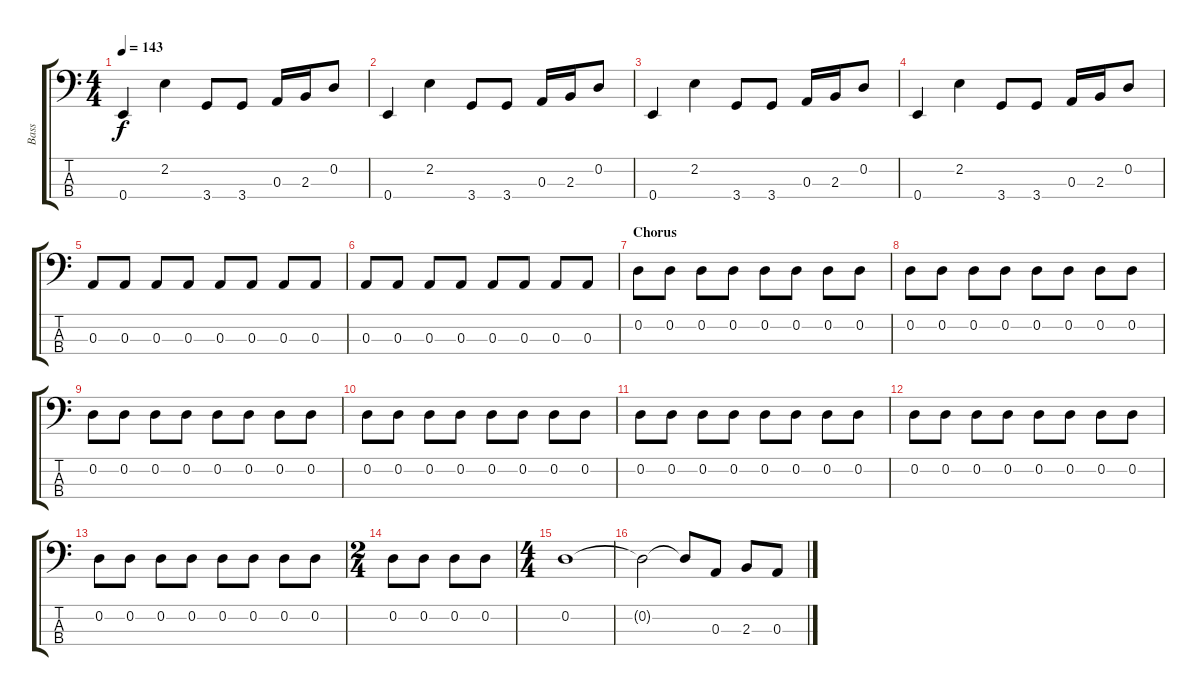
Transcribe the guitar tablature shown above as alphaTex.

\track ("Bass" "Bass") {instrument electricbasspick}
\staff {score tabs}
\tuning (G2 D2 A1 E1) {hide}
\ts (4 4)
\tempo 143
\clef f4
\ks c
0.4.4{dy f} 2.2.4 3.4.8 3.4.8 0.3.16 2.3.16 0.2.8 |
0.4.4 2.2.4 3.4.8 3.4.8 0.3.16 2.3.16 0.2.8 |
0.4.4 2.2.4 3.4.8 3.4.8 0.3.16 2.3.16 0.2.8 |
0.4.4 2.2.4 3.4.8 3.4.8 0.3.16 2.3.16 0.2.8 |
0.3.8 0.3.8 0.3.8 0.3.8 0.3.8 0.3.8 0.3.8 0.3.8 |
0.3.8 0.3.8 0.3.8 0.3.8 0.3.8 0.3.8 0.3.8 0.3.8 |
\section ("" "Chorus")
0.2.8 0.2.8 0.2.8 0.2.8 0.2.8 0.2.8 0.2.8 0.2.8 |
0.2.8 0.2.8 0.2.8 0.2.8 0.2.8 0.2.8 0.2.8 0.2.8 |
0.2.8 0.2.8 0.2.8 0.2.8 0.2.8 0.2.8 0.2.8 0.2.8 |
0.2.8 0.2.8 0.2.8 0.2.8 0.2.8 0.2.8 0.2.8 0.2.8 |
0.2.8 0.2.8 0.2.8 0.2.8 0.2.8 0.2.8 0.2.8 0.2.8 |
0.2.8 0.2.8 0.2.8 0.2.8 0.2.8 0.2.8 0.2.8 0.2.8 |
0.2.8 0.2.8 0.2.8 0.2.8 0.2.8 0.2.8 0.2.8 0.2.8 |
\ts (2 4)
0.2.8 0.2.8 0.2.8 0.2.8 |
\ts (4 4)
0.2.1 |
0.2{t}.2 0.2{t}.8 0.3.8 2.3.8 0.3.8
